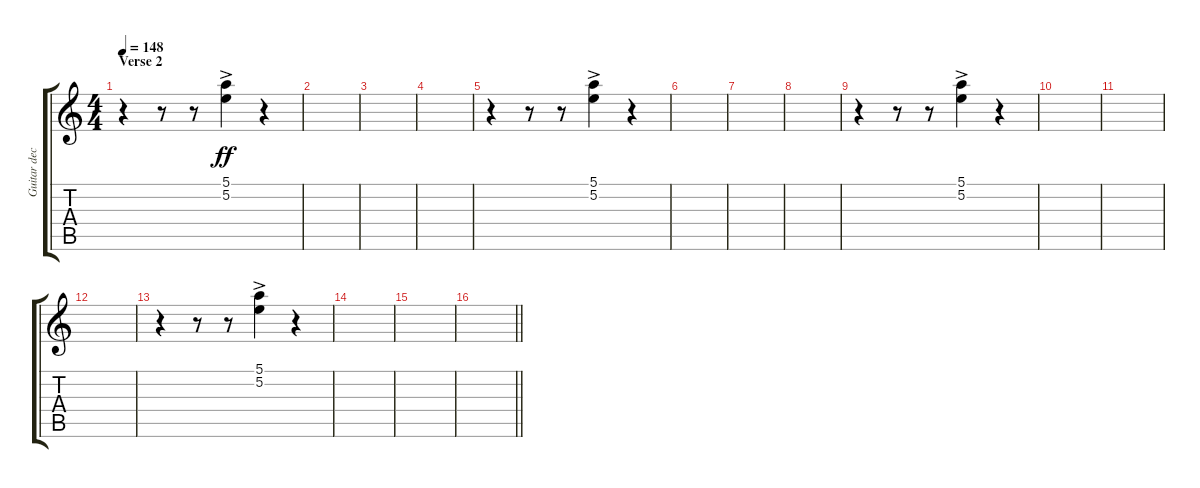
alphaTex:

\track ("Guitar decoration" "Guitar dec") {instrument distortionguitar}
\staff {score tabs}
\tuning (E4 B3 G3 D3 A2 E2) {hide}
\ts (4 4)
\section ("" "Verse 2")
\tempo 148
\clef g2
\ks c
r.4{dy ff} r.8 r.8 (5.1{ac} 5.2{ac}).4 r.4 |
|
|
|
r.4 r.8 r.8 (5.1{ac} 5.2{ac}).4 r.4 |
|
|
|
r.4 r.8 r.8 (5.1{ac} 5.2{ac}).4 r.4 |
|
|
|
r.4 r.8 r.8 (5.1{ac} 5.2{ac}).4 r.4 |
|
|
\barLineRight lightlight
